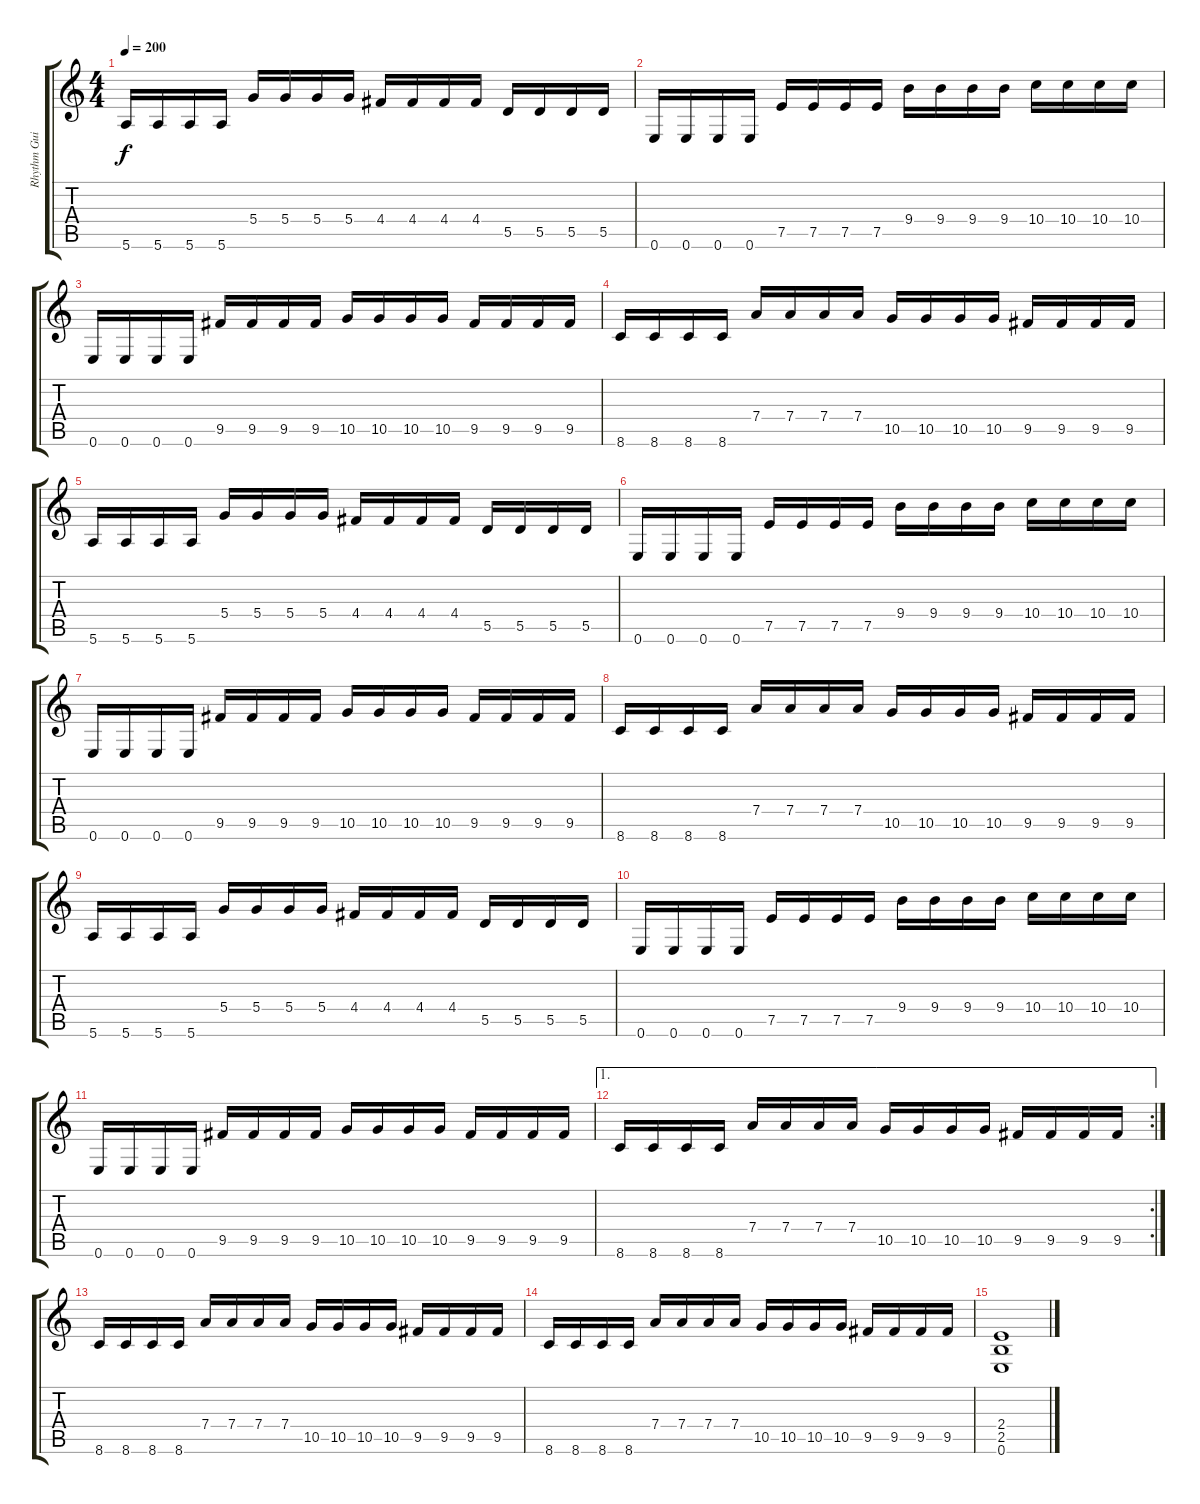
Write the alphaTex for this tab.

\track ("Rhythm Guitar" "Rhythm Gui") {instrument distortionguitar}
\staff {score tabs}
\tuning (E4 B3 G3 D3 A2 E2) {hide}
\ts (4 4)
\tempo 200
\clef g2
\ks c
5.6.16{dy f} 5.6.16 5.6.16 5.6.16 5.4.16 5.4.16 5.4.16 5.4.16 4.4.16 4.4.16 4.4.16 4.4.16 5.5.16 5.5.16 5.5.16 5.5.16 |
0.6.16 0.6.16 0.6.16 0.6.16 7.5.16 7.5.16 7.5.16 7.5.16 9.4.16 9.4.16 9.4.16 9.4.16 10.4.16 10.4.16 10.4.16 10.4.16 |
0.6.16 0.6.16 0.6.16 0.6.16 9.5.16 9.5.16 9.5.16 9.5.16 10.5.16 10.5.16 10.5.16 10.5.16 9.5.16 9.5.16 9.5.16 9.5.16 |
8.6.16 8.6.16 8.6.16 8.6.16 7.4.16 7.4.16 7.4.16 7.4.16 10.5.16 10.5.16 10.5.16 10.5.16 9.5.16 9.5.16 9.5.16 9.5.16 |
5.6.16 5.6.16 5.6.16 5.6.16 5.4.16 5.4.16 5.4.16 5.4.16 4.4.16 4.4.16 4.4.16 4.4.16 5.5.16 5.5.16 5.5.16 5.5.16 |
0.6.16 0.6.16 0.6.16 0.6.16 7.5.16 7.5.16 7.5.16 7.5.16 9.4.16 9.4.16 9.4.16 9.4.16 10.4.16 10.4.16 10.4.16 10.4.16 |
0.6.16 0.6.16 0.6.16 0.6.16 9.5.16 9.5.16 9.5.16 9.5.16 10.5.16 10.5.16 10.5.16 10.5.16 9.5.16 9.5.16 9.5.16 9.5.16 |
8.6.16 8.6.16 8.6.16 8.6.16 7.4.16 7.4.16 7.4.16 7.4.16 10.5.16 10.5.16 10.5.16 10.5.16 9.5.16 9.5.16 9.5.16 9.5.16 |
5.6.16 5.6.16 5.6.16 5.6.16 5.4.16 5.4.16 5.4.16 5.4.16 4.4.16 4.4.16 4.4.16 4.4.16 5.5.16 5.5.16 5.5.16 5.5.16 |
0.6.16 0.6.16 0.6.16 0.6.16 7.5.16 7.5.16 7.5.16 7.5.16 9.4.16 9.4.16 9.4.16 9.4.16 10.4.16 10.4.16 10.4.16 10.4.16 |
0.6.16 0.6.16 0.6.16 0.6.16 9.5.16 9.5.16 9.5.16 9.5.16 10.5.16 10.5.16 10.5.16 10.5.16 9.5.16 9.5.16 9.5.16 9.5.16 |
\ae 1
\rc 2
8.6.16 8.6.16 8.6.16 8.6.16 7.4.16 7.4.16 7.4.16 7.4.16 10.5.16 10.5.16 10.5.16 10.5.16 9.5.16 9.5.16 9.5.16 9.5.16 |
8.6.16 8.6.16 8.6.16 8.6.16 7.4.16 7.4.16 7.4.16 7.4.16 10.5.16 10.5.16 10.5.16 10.5.16 9.5.16 9.5.16 9.5.16 9.5.16 |
8.6.16 8.6.16 8.6.16 8.6.16 7.4.16 7.4.16 7.4.16 7.4.16 10.5.16 10.5.16 10.5.16 10.5.16 9.5.16 9.5.16 9.5.16 9.5.16 |
(2.4 2.5 0.6).1
